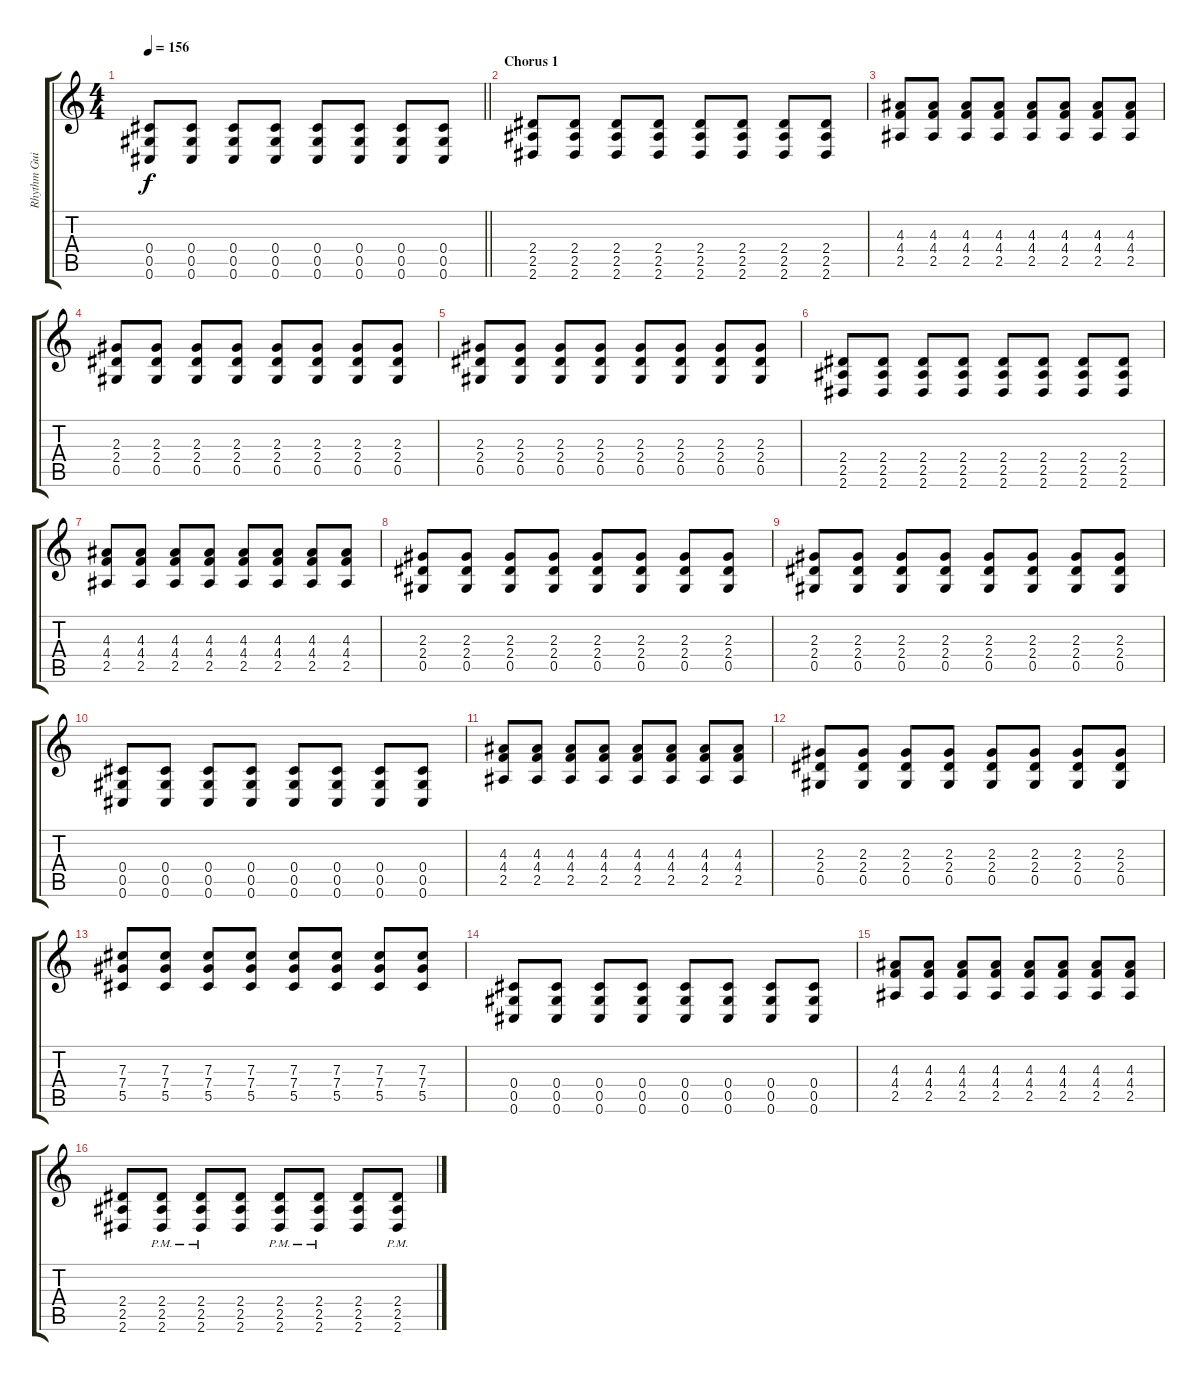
\track ("Rhythm Guitar" "Rhythm Gui") {instrument distortionguitar}
\staff {score tabs}
\tuning (Eb4 Bb3 Gb3 Db3 Ab2 Db2) {hide}
\ts (4 4)
\tempo 156
\clef g2
\barLineRight lightlight
\ks c
(0.4 0.5 0.6).8{dy f} (0.4 0.5 0.6).8 (0.4 0.5 0.6).8 (0.4 0.5 0.6).8 (0.4 0.5 0.6).8 (0.4 0.5 0.6).8 (0.4 0.5 0.6).8 (0.4 0.5 0.6).8 |
\section ("" "Chorus 1")
(2.4 2.5 2.6).8 (2.4 2.5 2.6).8 (2.4 2.5 2.6).8 (2.4 2.5 2.6).8 (2.4 2.5 2.6).8 (2.4 2.5 2.6).8 (2.4 2.5 2.6).8 (2.4 2.5 2.6).8 |
(4.3 4.4 2.5).8 (4.3 4.4 2.5).8 (4.3 4.4 2.5).8 (4.3 4.4 2.5).8 (4.3 4.4 2.5).8 (4.3 4.4 2.5).8 (4.3 4.4 2.5).8 (4.3 4.4 2.5).8 |
(2.3 2.4 0.5).8 (2.3 2.4 0.5).8 (2.3 2.4 0.5).8 (2.3 2.4 0.5).8 (2.3 2.4 0.5).8 (2.3 2.4 0.5).8 (2.3 2.4 0.5).8 (2.3 2.4 0.5).8 |
(2.3 2.4 0.5).8 (2.3 2.4 0.5).8 (2.3 2.4 0.5).8 (2.3 2.4 0.5).8 (2.3 2.4 0.5).8 (2.3 2.4 0.5).8 (2.3 2.4 0.5).8 (2.3 2.4 0.5).8 |
(2.4 2.5 2.6).8 (2.4 2.5 2.6).8 (2.4 2.5 2.6).8 (2.4 2.5 2.6).8 (2.4 2.5 2.6).8 (2.4 2.5 2.6).8 (2.4 2.5 2.6).8 (2.4 2.5 2.6).8 |
(4.3 4.4 2.5).8 (4.3 4.4 2.5).8 (4.3 4.4 2.5).8 (4.3 4.4 2.5).8 (4.3 4.4 2.5).8 (4.3 4.4 2.5).8 (4.3 4.4 2.5).8 (4.3 4.4 2.5).8 |
(2.3 2.4 0.5).8 (2.3 2.4 0.5).8 (2.3 2.4 0.5).8 (2.3 2.4 0.5).8 (2.3 2.4 0.5).8 (2.3 2.4 0.5).8 (2.3 2.4 0.5).8 (2.3 2.4 0.5).8 |
(2.3 2.4 0.5).8 (2.3 2.4 0.5).8 (2.3 2.4 0.5).8 (2.3 2.4 0.5).8 (2.3 2.4 0.5).8 (2.3 2.4 0.5).8 (2.3 2.4 0.5).8 (2.3 2.4 0.5).8 |
(0.4 0.5 0.6).8 (0.4 0.5 0.6).8 (0.4 0.5 0.6).8 (0.4 0.5 0.6).8 (0.4 0.5 0.6).8 (0.4 0.5 0.6).8 (0.4 0.5 0.6).8 (0.4 0.5 0.6).8 |
(4.3 4.4 2.5).8 (4.3 4.4 2.5).8 (4.3 4.4 2.5).8 (4.3 4.4 2.5).8 (4.3 4.4 2.5).8 (4.3 4.4 2.5).8 (4.3 4.4 2.5).8 (4.3 4.4 2.5).8 |
(2.3 2.4 0.5).8 (2.3 2.4 0.5).8 (2.3 2.4 0.5).8 (2.3 2.4 0.5).8 (2.3 2.4 0.5).8 (2.3 2.4 0.5).8 (2.3 2.4 0.5).8 (2.3 2.4 0.5).8 |
(7.3 7.4 5.5).8 (7.3 7.4 5.5).8 (7.3 7.4 5.5).8 (7.3 7.4 5.5).8 (7.3 7.4 5.5).8 (7.3 7.4 5.5).8 (7.3 7.4 5.5).8 (7.3 7.4 5.5).8 |
(0.4 0.5 0.6).8 (0.4 0.5 0.6).8 (0.4 0.5 0.6).8 (0.4 0.5 0.6).8 (0.4 0.5 0.6).8 (0.4 0.5 0.6).8 (0.4 0.5 0.6).8 (0.4 0.5 0.6).8 |
(4.3 4.4 2.5).8 (4.3 4.4 2.5).8 (4.3 4.4 2.5).8 (4.3 4.4 2.5).8 (4.3 4.4 2.5).8 (4.3 4.4 2.5).8 (4.3 4.4 2.5).8 (4.3 4.4 2.5).8 |
(2.4 2.5 2.6).8 (2.4{pm} 2.5{pm} 2.6{pm}).8 (2.4{pm} 2.5{pm} 2.6{pm}).8 (2.4 2.5 2.6).8 (2.4{pm} 2.5{pm} 2.6{pm}).8 (2.4{pm} 2.5{pm} 2.6{pm}).8 (2.4 2.5 2.6).8 (2.4{pm} 2.5{pm} 2.6{pm}).8
